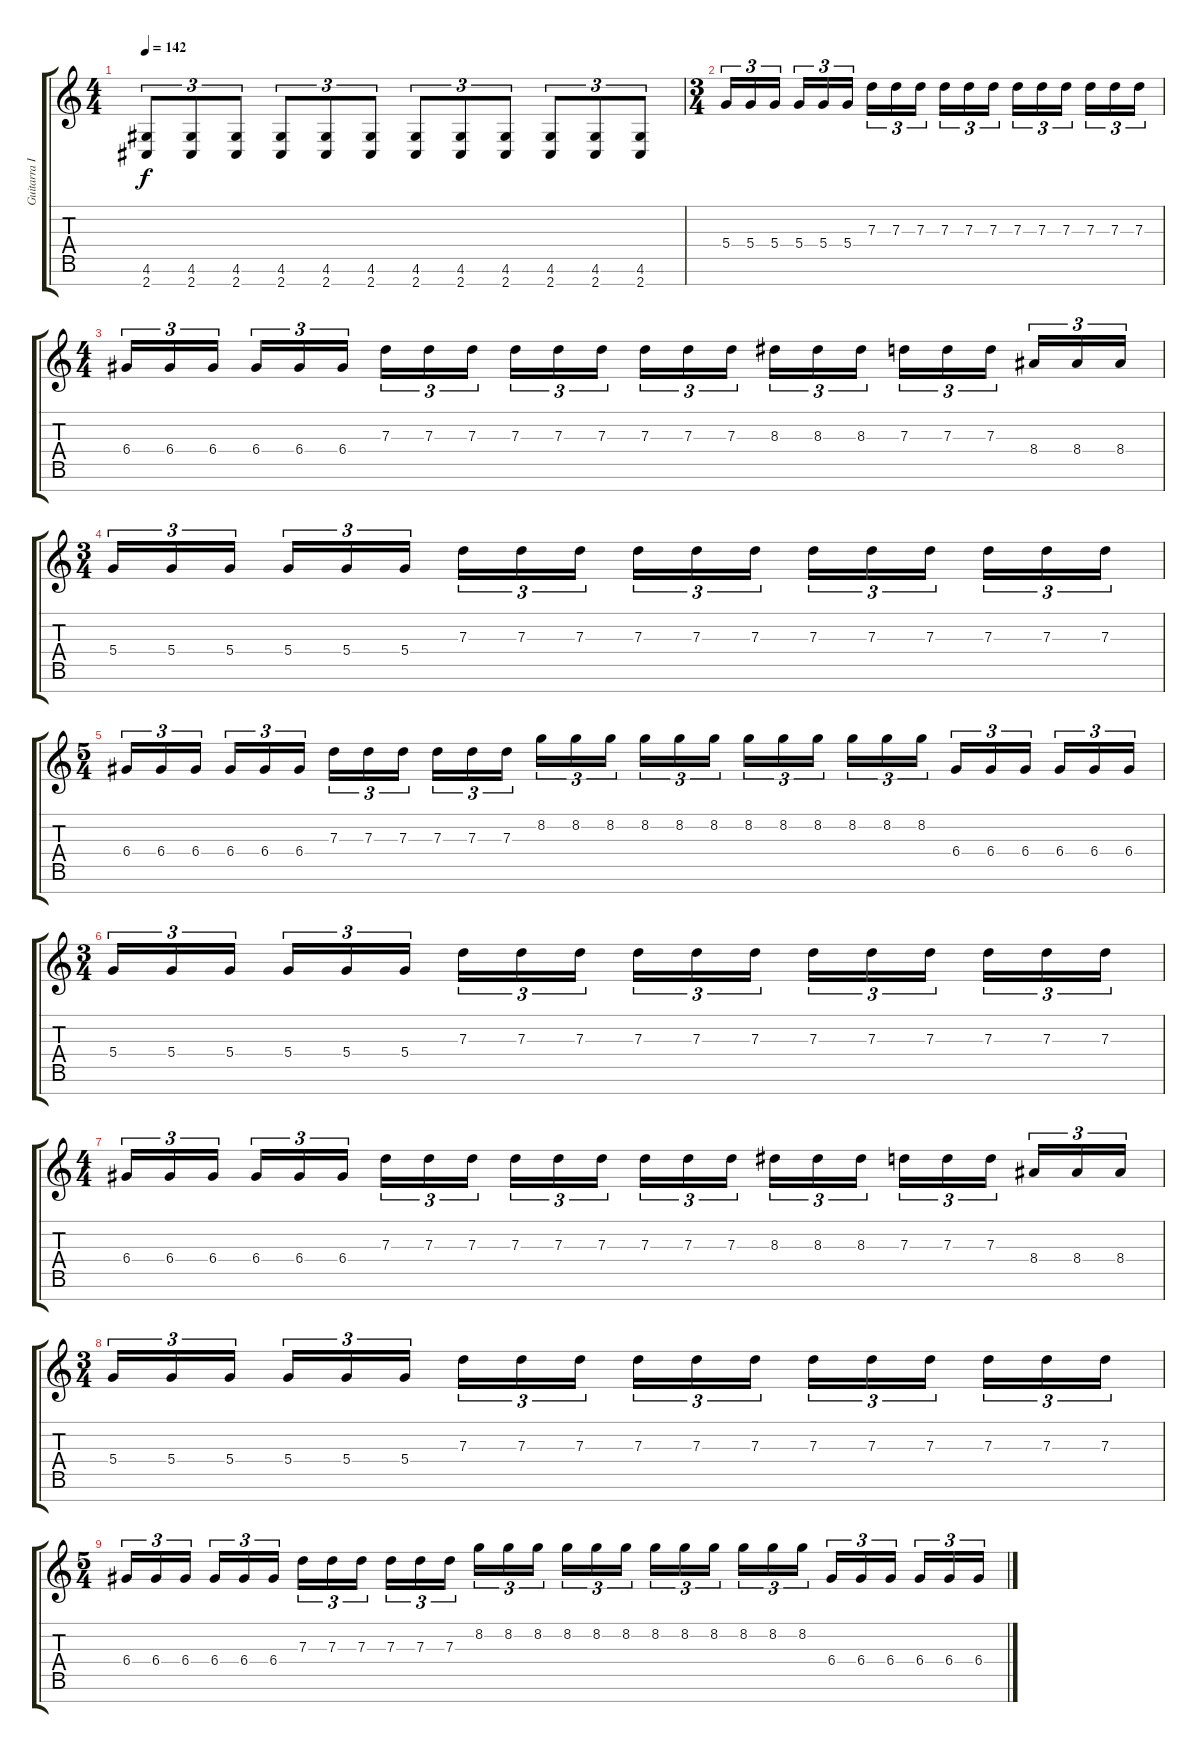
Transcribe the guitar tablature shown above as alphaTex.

\track ("Guitarra I" "Guitarra I") {instrument distortionguitar}
\staff {score tabs}
\tuning (E4 B3 G3 D3 A2 E2 B1) {hide}
\ts (4 4)
\tempo 142
\clef g2
\ks c
(4.6 2.7).8{tu (3 2) dy f} (4.6 2.7).8{tu (3 2)} (4.6 2.7).8{tu (3 2)} (4.6 2.7).8{tu (3 2)} (4.6 2.7).8{tu (3 2)} (4.6 2.7).8{tu (3 2)} (4.6 2.7).8{tu (3 2)} (4.6 2.7).8{tu (3 2)} (4.6 2.7).8{tu (3 2)} (4.6 2.7).8{tu (3 2)} (4.6 2.7).8{tu (3 2)} (4.6 2.7).8{tu (3 2)} |
\ts (3 4)
5.4.16{tu (3 2)} 5.4.16{tu (3 2)} 5.4.16{tu (3 2)} 5.4.16{tu (3 2)} 5.4.16{tu (3 2)} 5.4.16{tu (3 2)} 7.3.16{tu (3 2)} 7.3.16{tu (3 2)} 7.3.16{tu (3 2)} 7.3.16{tu (3 2)} 7.3.16{tu (3 2)} 7.3.16{tu (3 2)} 7.3.16{tu (3 2)} 7.3.16{tu (3 2)} 7.3.16{tu (3 2)} 7.3.16{tu (3 2)} 7.3.16{tu (3 2)} 7.3.16{tu (3 2)} |
\ts (4 4)
6.4.16{tu (3 2)} 6.4.16{tu (3 2)} 6.4.16{tu (3 2)} 6.4.16{tu (3 2)} 6.4.16{tu (3 2)} 6.4.16{tu (3 2)} 7.3.16{tu (3 2)} 7.3.16{tu (3 2)} 7.3.16{tu (3 2)} 7.3.16{tu (3 2)} 7.3.16{tu (3 2)} 7.3.16{tu (3 2)} 7.3.16{tu (3 2)} 7.3.16{tu (3 2)} 7.3.16{tu (3 2)} 8.3.16{tu (3 2)} 8.3.16{tu (3 2)} 8.3.16{tu (3 2)} 7.3.16{tu (3 2)} 7.3.16{tu (3 2)} 7.3.16{tu (3 2)} 8.4.16{tu (3 2)} 8.4.16{tu (3 2)} 8.4.16{tu (3 2)} |
\ts (3 4)
5.4.16{tu (3 2)} 5.4.16{tu (3 2)} 5.4.16{tu (3 2)} 5.4.16{tu (3 2)} 5.4.16{tu (3 2)} 5.4.16{tu (3 2)} 7.3.16{tu (3 2)} 7.3.16{tu (3 2)} 7.3.16{tu (3 2)} 7.3.16{tu (3 2)} 7.3.16{tu (3 2)} 7.3.16{tu (3 2)} 7.3.16{tu (3 2)} 7.3.16{tu (3 2)} 7.3.16{tu (3 2)} 7.3.16{tu (3 2)} 7.3.16{tu (3 2)} 7.3.16{tu (3 2)} |
\ts (5 4)
6.4.16{tu (3 2)} 6.4.16{tu (3 2)} 6.4.16{tu (3 2)} 6.4.16{tu (3 2)} 6.4.16{tu (3 2)} 6.4.16{tu (3 2)} 7.3.16{tu (3 2)} 7.3.16{tu (3 2)} 7.3.16{tu (3 2)} 7.3.16{tu (3 2)} 7.3.16{tu (3 2)} 7.3.16{tu (3 2)} 8.2.16{tu (3 2)} 8.2.16{tu (3 2)} 8.2.16{tu (3 2)} 8.2.16{tu (3 2)} 8.2.16{tu (3 2)} 8.2.16{tu (3 2)} 8.2.16{tu (3 2)} 8.2.16{tu (3 2)} 8.2.16{tu (3 2)} 8.2.16{tu (3 2)} 8.2.16{tu (3 2)} 8.2.16{tu (3 2)} 6.4.16{tu (3 2)} 6.4.16{tu (3 2)} 6.4.16{tu (3 2)} 6.4.16{tu (3 2)} 6.4.16{tu (3 2)} 6.4.16{tu (3 2)} |
\ts (3 4)
5.4.16{tu (3 2)} 5.4.16{tu (3 2)} 5.4.16{tu (3 2)} 5.4.16{tu (3 2)} 5.4.16{tu (3 2)} 5.4.16{tu (3 2)} 7.3.16{tu (3 2)} 7.3.16{tu (3 2)} 7.3.16{tu (3 2)} 7.3.16{tu (3 2)} 7.3.16{tu (3 2)} 7.3.16{tu (3 2)} 7.3.16{tu (3 2)} 7.3.16{tu (3 2)} 7.3.16{tu (3 2)} 7.3.16{tu (3 2)} 7.3.16{tu (3 2)} 7.3.16{tu (3 2)} |
\ts (4 4)
6.4.16{tu (3 2)} 6.4.16{tu (3 2)} 6.4.16{tu (3 2)} 6.4.16{tu (3 2)} 6.4.16{tu (3 2)} 6.4.16{tu (3 2)} 7.3.16{tu (3 2)} 7.3.16{tu (3 2)} 7.3.16{tu (3 2)} 7.3.16{tu (3 2)} 7.3.16{tu (3 2)} 7.3.16{tu (3 2)} 7.3.16{tu (3 2)} 7.3.16{tu (3 2)} 7.3.16{tu (3 2)} 8.3.16{tu (3 2)} 8.3.16{tu (3 2)} 8.3.16{tu (3 2)} 7.3.16{tu (3 2)} 7.3.16{tu (3 2)} 7.3.16{tu (3 2)} 8.4.16{tu (3 2)} 8.4.16{tu (3 2)} 8.4.16{tu (3 2)} |
\ts (3 4)
5.4.16{tu (3 2)} 5.4.16{tu (3 2)} 5.4.16{tu (3 2)} 5.4.16{tu (3 2)} 5.4.16{tu (3 2)} 5.4.16{tu (3 2)} 7.3.16{tu (3 2)} 7.3.16{tu (3 2)} 7.3.16{tu (3 2)} 7.3.16{tu (3 2)} 7.3.16{tu (3 2)} 7.3.16{tu (3 2)} 7.3.16{tu (3 2)} 7.3.16{tu (3 2)} 7.3.16{tu (3 2)} 7.3.16{tu (3 2)} 7.3.16{tu (3 2)} 7.3.16{tu (3 2)} |
\ts (5 4)
6.4.16{tu (3 2)} 6.4.16{tu (3 2)} 6.4.16{tu (3 2)} 6.4.16{tu (3 2)} 6.4.16{tu (3 2)} 6.4.16{tu (3 2)} 7.3.16{tu (3 2)} 7.3.16{tu (3 2)} 7.3.16{tu (3 2)} 7.3.16{tu (3 2)} 7.3.16{tu (3 2)} 7.3.16{tu (3 2)} 8.2.16{tu (3 2)} 8.2.16{tu (3 2)} 8.2.16{tu (3 2)} 8.2.16{tu (3 2)} 8.2.16{tu (3 2)} 8.2.16{tu (3 2)} 8.2.16{tu (3 2)} 8.2.16{tu (3 2)} 8.2.16{tu (3 2)} 8.2.16{tu (3 2)} 8.2.16{tu (3 2)} 8.2.16{tu (3 2)} 6.4.16{tu (3 2)} 6.4.16{tu (3 2)} 6.4.16{tu (3 2)} 6.4.16{tu (3 2)} 6.4.16{tu (3 2)} 6.4.16{tu (3 2)}
